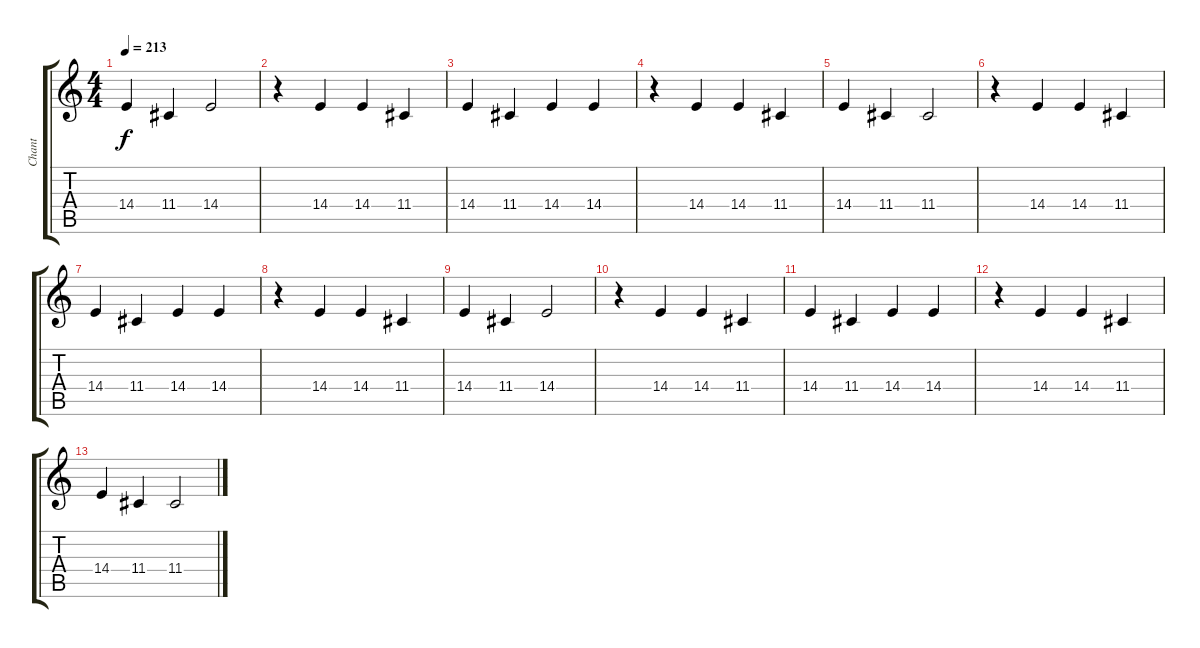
\track ("Chant" "Chant") {instrument choiraahs}
\staff {score tabs}
\tuning (E4 B3 G3 D3 A2 E2) {hide}
\ts (4 4)
\tempo 213
\clef g2
\ks c
14.4.4{dy f} 11.4.4 14.4.2 |
r.4 14.4.4 14.4.4 11.4.4 |
14.4.4 11.4.4 14.4.4 14.4.4 |
r.4 14.4.4 14.4.4 11.4.4 |
14.4.4 11.4.4 11.4.2 |
r.4 14.4.4 14.4.4 11.4.4 |
14.4.4 11.4.4 14.4.4 14.4.4 |
r.4 14.4.4 14.4.4 11.4.4 |
14.4.4 11.4.4 14.4.2 |
r.4 14.4.4 14.4.4 11.4.4 |
14.4.4 11.4.4 14.4.4 14.4.4 |
r.4 14.4.4 14.4.4 11.4.4 |
14.4.4 11.4.4 11.4.2
